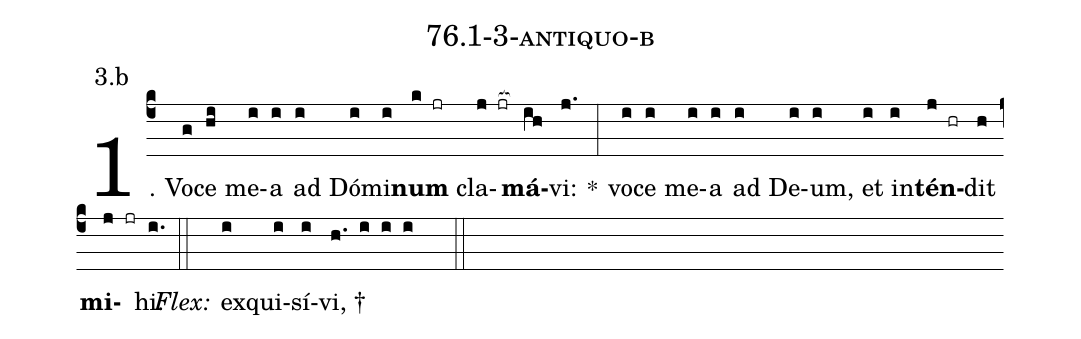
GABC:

name: 76.1-3-antiquo-b;
annotation: 3.b;
%%
(c4)1. Vo(g)ce(hi) me(i)a(i) ad(i) Dó(i)mi(i)<b>num</b>(k jr) cla(j jr[ocb:1{])<b>má</b>(ih[ocb:0}])vi:(j.) *(:) vo(i)ce(i) me(i)a(i) ad(i) De(i)um,(i) et(i) in(i)<b>tén</b>(j hr)dit(h) <b>mi</b>(j jr)hi.(i.) (::)
<i>Flex:</i>()  ex(i)qui(i)sí(i)vi, †(h. i i i  ::)
